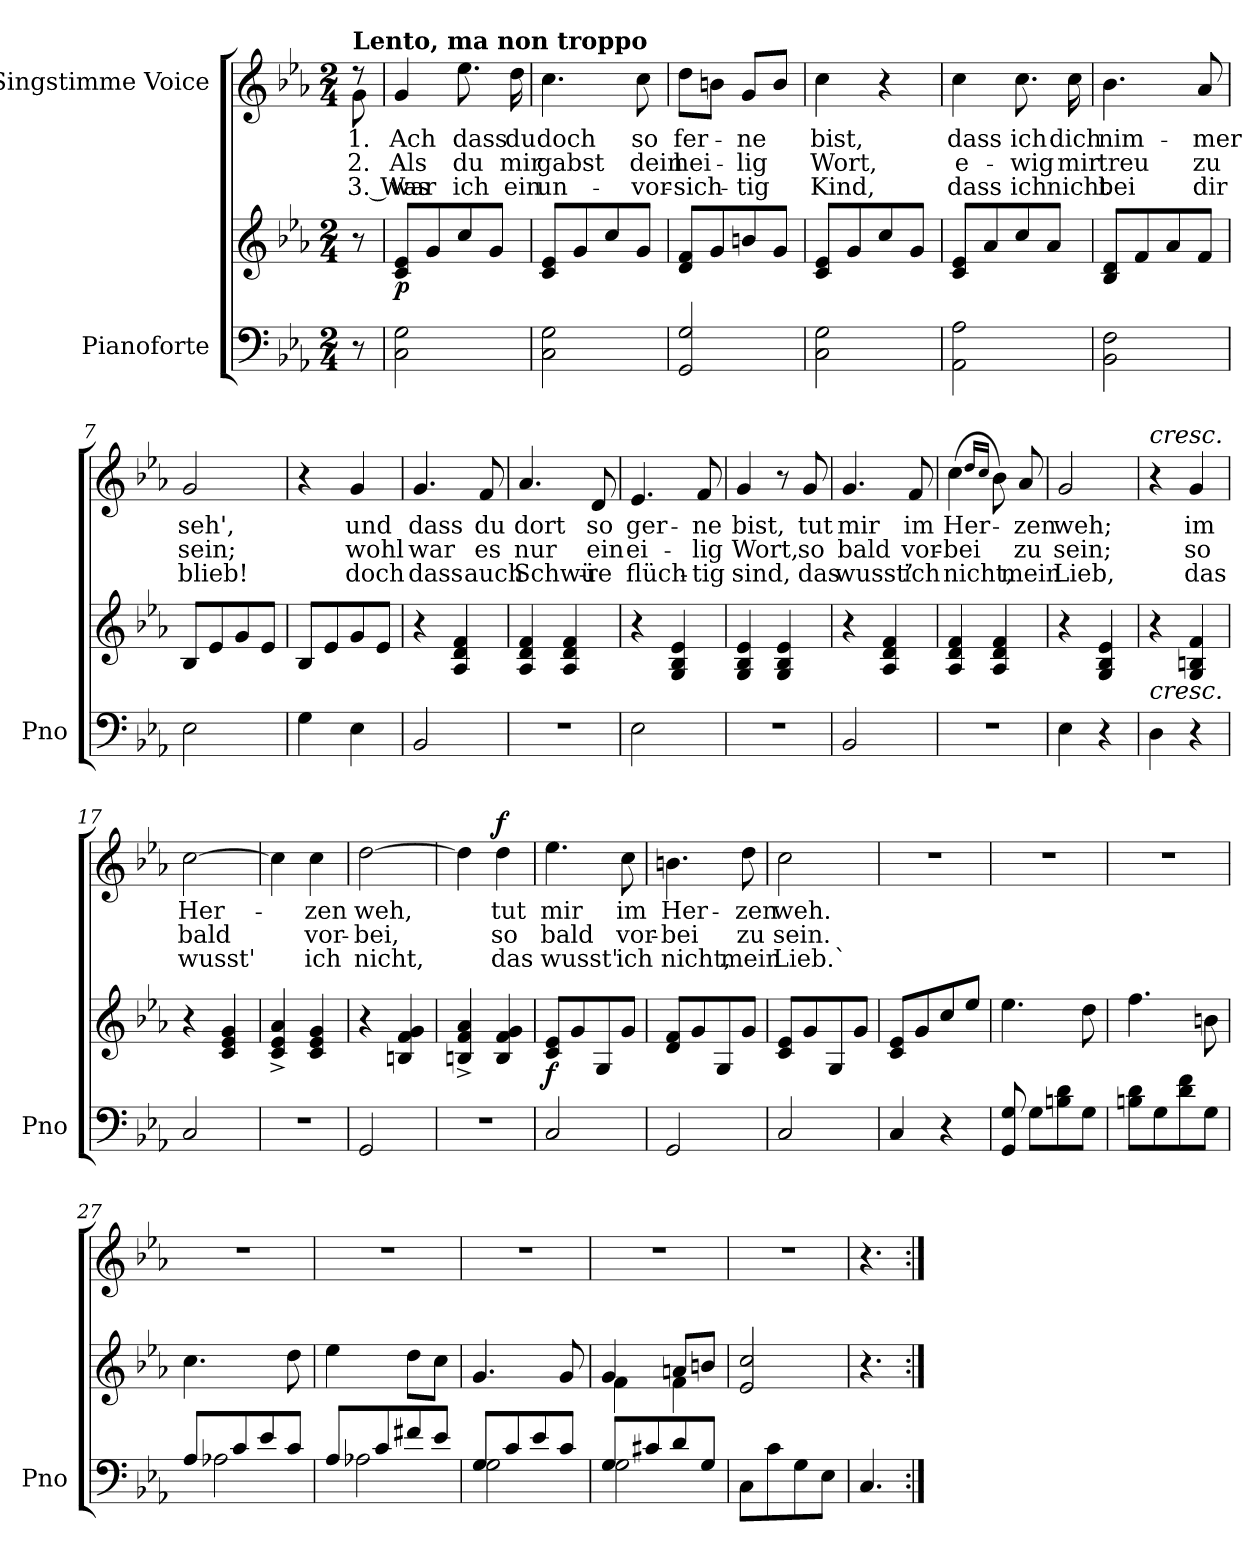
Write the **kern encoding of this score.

**kern	**kern	**dynam	**kern	**text	**text	**text	**dynam
*part2	*part2	*part2	*part1	*part1	*part1	*part1	*part1
*staff3	*staff2	*staff2/3	*staff1	*staff1	*staff1	*staff1	*staff1
*I"Pianoforte	*	*	*I"Singstimme Voice	*	*	*	*
*I'Pno	*	*	*	*	*	*	*
*clefF4	*clefG2	*	*clefG2	*	*	*	*
*k[b-e-a-]	*k[b-e-a-]	*	*k[b-e-a-]	*	*	*	*
*M2/4	*M2/4	*	*M2/4	*	*	*	*
=	=	=	=	=	=	=	=
*	*	*	*^	*	*	*	*
!	!	!	!LO:TX:a:B:t=Lento, ma non troppo	!	!	!	!	!
8r	8r	.	8r	8g\	1.	2.	3. Was	.
=1	=1	=1	=1	=1	=1	=1	=1	=1
!	!	!LO:DY:b	!	!	!	!	!	!
*	*	*	*v	*v	*	*	*	*
2C\ 2G\	8c/ 8e-/L	p	4g/	Ach	Als	war	.
.	8g/	.	.	.	.	.	.
.	8cc/	.	8.ee-\	dass	du	ich	.
.	8g/J	.	.	.	.	.	.
.	.	.	16dd\	du	mir	ein	.
=2	=2	=2	=2	=2	=2	=2	=2
2C\ 2G\	8c/ 8e-/L	.	4.cc\	doch	gabst	un-	.
.	8g/	.	.	.	.	.	.
.	8cc/	.	.	.	.	.	.
.	8g/J	.	8cc\	so	dein	-vor-	.
=3	=3	=3	=3	=3	=3	=3	=3
2GG/ 2G/	8d/ 8f/L	.	8dd\L	fer-	hei-	-sich-	.
.	8g/	.	8bn\J	.	.	.	.
.	8bn/	.	8g/L	-ne	-lig	-tig	.
.	8g/J	.	8b/J	.	.	.	.
=4	=4	=4	=4	=4	=4	=4	=4
2C\ 2G\	8c/ 8e-/L	.	4cc\	bist,	Wort,	Kind,	.
.	8g/	.	.	.	.	.	.
.	8cc/	.	4r	.	.	.	.
.	8g/J	.	.	.	.	.	.
=5	=5	=5	=5	=5	=5	=5	=5
2AA-\ 2A-\	8c/ 8e-/L	.	4cc\	dass	e-	dass	.
.	8a-/	.	.	.	.	.	.
.	8cc/	.	8.cc\	ich	-wig	ich	.
.	8a-/J	.	.	.	.	.	.
.	.	.	16cc\	dich	mir	nicht	.
=6	=6	=6	=6	=6	=6	=6	=6
2BB-\ 2F\	8B-/ 8d/L	.	4.b-\	nim-	treu	bei	.
.	8f/	.	.	.	.	.	.
.	8a-/	.	.	.	.	.	.
.	8f/J	.	8a-/	-mer	zu	dir	.
=7	=7	=7	=7	=7	=7	=7	=7
2E-\	8B-/L	.	2g/	seh',	sein;	blieb!	.
.	8e-/	.	.	.	.	.	.
.	8g/	.	.	.	.	.	.
.	8e-/J	.	.	.	.	.	.
=8	=8	=8	=8	=8	=8	=8	=8
4G\	8B-/L	.	4r	.	.	.	.
.	8e-/	.	.	.	.	.	.
4E-\	8g/	.	4g/	und	wohl	doch	.
.	8e-/J	.	.	.	.	.	.
=9	=9	=9	=9	=9	=9	=9	=9
2BB-/	4r	.	4.g/	dass	war	dass	.
.	4A-/ 4d/ 4f/	.	.	.	.	.	.
.	.	.	8f/	du	es	auch	.
=10	=10	=10	=10	=10	=10	=10	=10
2r	4A-/ 4d/ 4f/	.	4.a-/	dort	nur	Schwü-	.
.	4A-/ 4d/ 4f/	.	.	.	.	.	.
.	.	.	8d/	so	ein	-re	.
=11	=11	=11	=11	=11	=11	=11	=11
2E-\	4r	.	4.e-/	ger-	ei-	flüch-	.
.	4G/ 4B-/ 4e-/	.	.	.	.	.	.
.	.	.	8f/	-ne	-lig	-tig	.
=12	=12	=12	=12	=12	=12	=12	=12
2r	4G/ 4B-/ 4e-/	.	4g/	bist,	Wort,	sind,	.
.	4G/ 4B-/ 4e-/	.	8r	.	.	.	.
.	.	.	8g/	tut	so	das	.
=13	=13	=13	=13	=13	=13	=13	=13
2BB-/	4r	.	4.g/	mir	bald	wusst’	.
.	4A-/ 4d/ 4f/	.	.	.	.	.	.
.	.	.	8f/	im	vor-	ich	.
=14	=14	=14	=14	=14	=14	=14	=14
2r	4A-/ 4d/ 4f/	.	(4cc\	Her-	-bei	nicht,	.
.	.	.	16qdd/LL	.	.	.	.
.	.	.	16qcc/JJ	.	.	.	.
.	4A-/ 4d/ 4f/	.	8b-\)	.	.	.	.
.	.	.	8a-/	-zen	zu	mein	.
=15	=15	=15	=15	=15	=15	=15	=15
4E-\	4r	.	2g/	weh;	sein;	Lieb,	.
4r	4G/ 4B-/ 4e-/	.	.	.	.	.	.
=16	=16	=16	=16	=16	=16	=16	=16
!	!	!	!LO:TX:a:i:t=cresc.	!	!	!	!
!	!LO:TX:b:i:t=cresc.	!	!	!	!	!	!
4D\	4r	.	4r	.	.	.	.
4r	4G/ 4Bn/ 4f/	.	4g/	im	so	das	.
=17	=17	=17	=17	=17	=17	=17	=17
2C/	4r	.	[2cc\	Her-	bald	wusst'	.
.	4c/ 4e-/ 4g/	.	.	.	.	.	.
=18	=18	=18	=18	=18	=18	=18	=18
2r	4c/^ 4e-/^ 4a-/^	.	4cc\]	.	.	.	.
.	4c/ 4e-/ 4g/	.	4cc\	-zen	vor-	ich	.
=19	=19	=19	=19	=19	=19	=19	=19
2GG/	4r	.	[2dd\	weh,	-bei,	nicht,	.
.	4Bn/ 4f/ 4g/	.	.	.	.	.	.
=20	=20	=20	=20	=20	=20	=20	=20
2r	4Bn/^ 4f/^ 4a-/^	.	4dd\]	.	.	.	.
!	!	!	!	!	!	!	!LO:DY:a
.	4B/ 4f/ 4g/	.	4dd\	tut	so	das	f
=21	=21	=21	=21	=21	=21	=21	=21
!	!	!LO:DY:b	!	!	!	!	!
2C/	8c/ 8e-/L	f	4.ee-\	mir	bald	wusst'	.
.	8g/	.	.	.	.	.	.
.	8G/	.	.	.	.	.	.
.	8g/J	.	8cc\	im	vor-	ich	.
=22	=22	=22	=22	=22	=22	=22	=22
2GG/	8d/ 8f/L	.	4.bn\	Her-	-bei	nicht,	.
.	8g/	.	.	.	.	.	.
.	8G/	.	.	.	.	.	.
.	8g/J	.	8dd\	-zen	zu	mein	.
=23	=23	=23	=23	=23	=23	=23	=23
2C/	8c/ 8e-/L	.	2cc\	weh.	sein.	Lieb.`	.
.	8g/	.	.	.	.	.	.
.	8G/	.	.	.	.	.	.
.	8g/J	.	.	.	.	.	.
=24	=24	=24	=24	=24	=24	=24	=24
4C/	8c/ 8e-/L	.	2r	.	.	.	.
.	8g/	.	.	.	.	.	.
4r	8cc/	.	.	.	.	.	.
.	8ee-/J	.	.	.	.	.	.
=25	=25	=25	=25	=25	=25	=25	=25
8GG/ 8G/	4.ee-\	.	2r	.	.	.	.
8G\L	.	.	.	.	.	.	.
8Bn\ 8d\	.	.	.	.	.	.	.
8G\J	8dd\	.	.	.	.	.	.
=26	=26	=26	=26	=26	=26	=26	=26
8Bn\ 8d\L	4.ff\	.	2r	.	.	.	.
8G\	.	.	.	.	.	.	.
8d\ 8f\	.	.	.	.	.	.	.
8G\J	8bn\	.	.	.	.	.	.
=27	=27	=27	=27	=27	=27	=27	=27
*^	*	*	*	*	*	*	*
8A-/L	2A-X\	4.cc\	.	2r	.	.	.	.
8c/	.	.	.	.	.	.	.	.
8e-/	.	.	.	.	.	.	.	.
8c/J	.	8dd\	.	.	.	.	.	.
=28	=28	=28	=28	=28	=28	=28	=28	=28
8A-/L	2A-X\	4ee-\	.	2r	.	.	.	.
8c/	.	.	.	.	.	.	.	.
8f#X/	.	8dd\L	.	.	.	.	.	.
8e-/J	.	8cc\J	.	.	.	.	.	.
=29	=29	=29	=29	=29	=29	=29	=29	=29
8G/L	2G\	4.g/	.	2r	.	.	.	.
8c/	.	.	.	.	.	.	.	.
8e-/	.	.	.	.	.	.	.	.
8c/J	.	8g/	.	.	.	.	.	.
=30	=30	=30	=30	=30	=30	=30	=30	=30
*	*	*^	*	*	*	*	*	*
8G/L	2G\	4g/	4f\	.	2r	.	.	.	.
8c#X/	.	.	.	.	.	.	.	.	.
8d/	.	8an/L	4f\	.	.	.	.	.	.
8G/J	.	8bn/J	.	.	.	.	.	.	.
*v	*v	*	*	*	*	*	*	*	*
*	*v	*v	*	*	*	*	*	*
=31	=31	=31	=31	=31	=31	=31	=31
8C\L	2e-/ 2cc/	.	2r	.	.	.	.
8c\	.	.	.	.	.	.	.
8G\	.	.	.	.	.	.	.
8E-\J	.	.	.	.	.	.	.
=32	=32	=32	=32	=32	=32	=32	=32
4.C/	4.r	.	4.r	.	.	.	.
=:|!	=:|!	=:|!	=:|!	=:|!	=:|!	=:|!	=:|!
*-	*-	*-	*-	*-	*-	*-	*-
